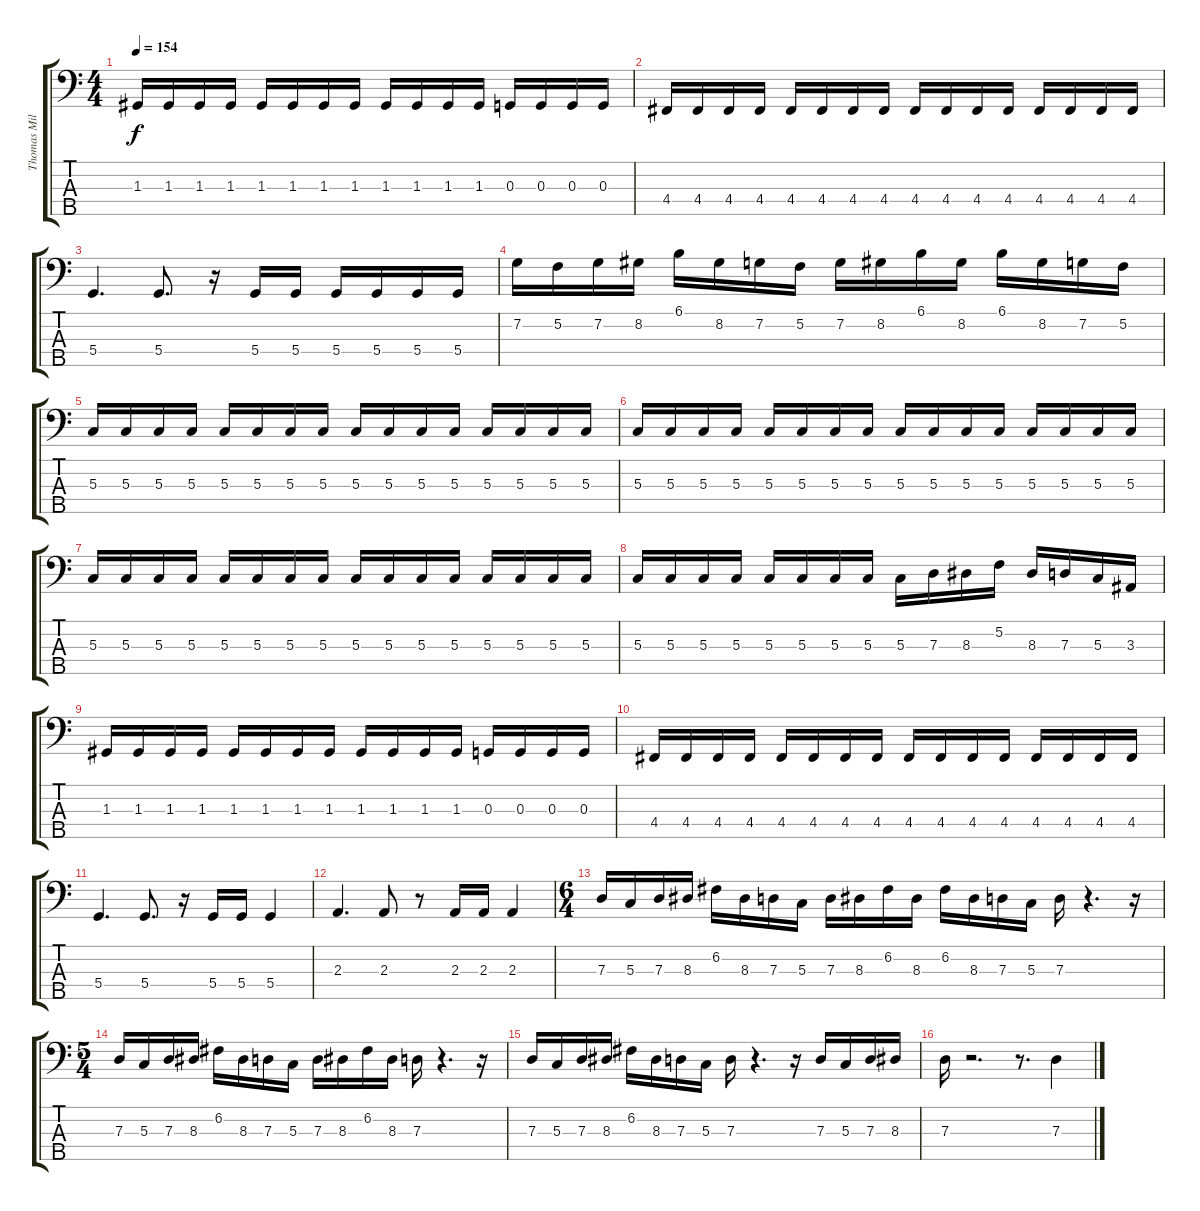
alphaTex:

\track ("Thomas Miller" "Thomas Mil") {instrument electricbassfinger}
\staff {score tabs}
\tuning (F2 C2 G1 D1 A0) {hide}
\ts (4 4)
\tempo 154
\clef f4
\ks c
1.3.16{dy f} 1.3.16 1.3.16 1.3.16 1.3.16 1.3.16 1.3.16 1.3.16 1.3.16 1.3.16 1.3.16 1.3.16 0.3.16 0.3.16 0.3.16 0.3.16 |
4.4.16 4.4.16 4.4.16 4.4.16 4.4.16 4.4.16 4.4.16 4.4.16 4.4.16 4.4.16 4.4.16 4.4.16 4.4.16 4.4.16 4.4.16 4.4.16 |
5.4.4{d} 5.4.8{d} r.16 5.4.16 5.4.16 5.4.16 5.4.16 5.4.16 5.4.16 |
7.2.16 5.2.16 7.2.16 8.2.16 6.1.16 8.2.16 7.2.16 5.2.16 7.2.16 8.2.16 6.1.16 8.2.16 6.1.16 8.2.16 7.2.16 5.2.16 |
5.3.16 5.3.16 5.3.16 5.3.16 5.3.16 5.3.16 5.3.16 5.3.16 5.3.16 5.3.16 5.3.16 5.3.16 5.3.16 5.3.16 5.3.16 5.3.16 |
5.3.16 5.3.16 5.3.16 5.3.16 5.3.16 5.3.16 5.3.16 5.3.16 5.3.16 5.3.16 5.3.16 5.3.16 5.3.16 5.3.16 5.3.16 5.3.16 |
5.3.16 5.3.16 5.3.16 5.3.16 5.3.16 5.3.16 5.3.16 5.3.16 5.3.16 5.3.16 5.3.16 5.3.16 5.3.16 5.3.16 5.3.16 5.3.16 |
5.3.16 5.3.16 5.3.16 5.3.16 5.3.16 5.3.16 5.3.16 5.3.16 5.3.16 7.3.16 8.3.16 5.2.16 8.3.16 7.3.16 5.3.16 3.3.16 |
1.3.16 1.3.16 1.3.16 1.3.16 1.3.16 1.3.16 1.3.16 1.3.16 1.3.16 1.3.16 1.3.16 1.3.16 0.3.16 0.3.16 0.3.16 0.3.16 |
4.4.16 4.4.16 4.4.16 4.4.16 4.4.16 4.4.16 4.4.16 4.4.16 4.4.16 4.4.16 4.4.16 4.4.16 4.4.16 4.4.16 4.4.16 4.4.16 |
5.4.4{d} 5.4.8{d} r.16 5.4.16 5.4.16 5.4.4 |
2.3.4{d} 2.3.8 r.8 2.3.16 2.3.16 2.3.4 |
\ts (6 4)
7.3.16 5.3.16 7.3.16 8.3.16 6.2.16 8.3.16 7.3.16 5.3.16 7.3.16 8.3.16 6.2.16 8.3.16 6.2.16 8.3.16 7.3.16 5.3.16 7.3.16 r.4{d} r.16 |
\ts (5 4)
7.3.16 5.3.16 7.3.16 8.3.16 6.2.16 8.3.16 7.3.16 5.3.16 7.3.16 8.3.16 6.2.16 8.3.16 7.3.16 r.4{d} r.16 |
7.3.16 5.3.16 7.3.16 8.3.16 6.2.16 8.3.16 7.3.16 5.3.16 7.3.16 r.4{d} r.16 7.3.16 5.3.16 7.3.16 8.3.16 |
7.3.16 r.2{d} r.8{d} 7.3.4
